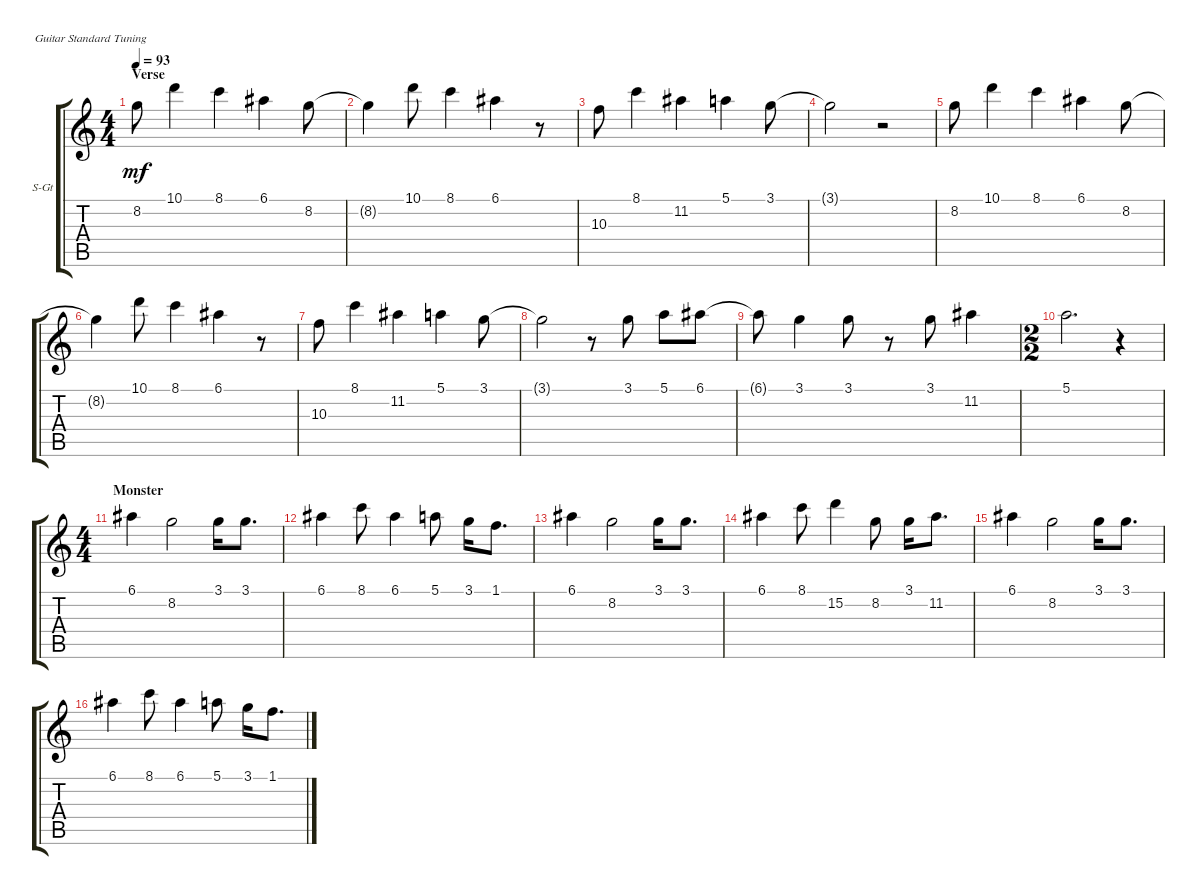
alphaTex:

\bracketExtendMode groupsimilarinstruments
\firstSystemTrackNameOrientation horizontal
\otherSystemsTrackNameOrientation horizontal
\track ("Singer" "S-Gt") {solo instrument voiceoohs}
\staff {score tabs}
\tuning (E4 B3 G3 D3 A2 E2)
\displaytranspose 12
\ts (4 4)
\section ("" "Verse")
\tempo 93
\clef g2
\ks c
8.2.8{dy mf} 10.1.4 8.1.4 6.1.4 8.2.8 |
8.2{t}.4 10.1.8 8.1.4 6.1.4 r.8 |
10.3.8 8.1.4 11.2.4 5.1.4 3.1.8 |
3.1{t}.2 r.2 |
8.2.8 10.1.4 8.1.4 6.1.4 8.2.8 |
8.2{t}.4 10.1.8 8.1.4 6.1.4 r.8 |
10.3.8 8.1.4 11.2.4 5.1.4 3.1.8 |
3.1{t}.2 r.8 3.1.8 5.1.8 6.1.8 |
6.1{t}.8 3.1.4 3.1.8 r.8 3.1.8 11.2.4 |
\ts (2 2)
\beaming (8 2 2 2 2)
5.1.2{d} r.4 |
\ts (4 4)
\beaming (8 2 2 2 2)
\section ("" "Monster")
6.1.4 8.2.2 3.1.16 3.1.8{d} |
6.1.4 8.1.8 6.1.4 5.1.8 3.1.16 1.1.8{d} |
6.1.4 8.2.2 3.1.16 3.1.8{d} |
6.1.4 8.1.8 15.2.4 8.2.8 3.1.16 11.2.8{d} |
6.1.4 8.2.2 3.1.16 3.1.8{d} |
6.1.4 8.1.8 6.1.4 5.1.8 3.1.16 1.1.8{d}
